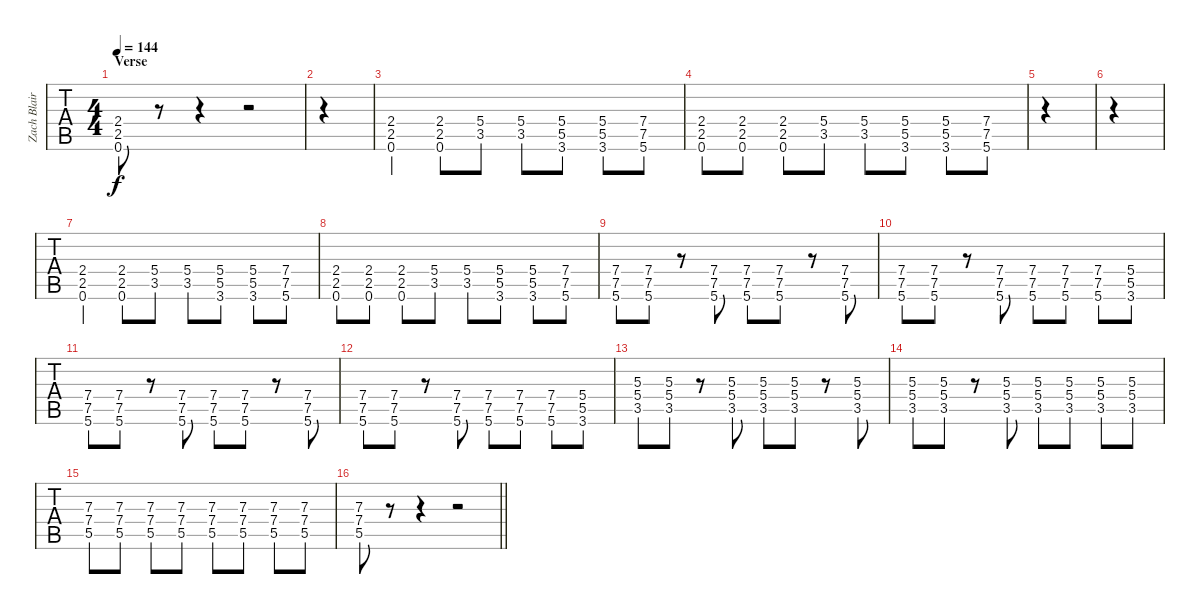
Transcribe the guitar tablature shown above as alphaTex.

\track ("Zach Blair - Guitar One" "Zach Blair") {instrument distortionguitar}
\staff {tabs}
\tuning (Eb4 Bb3 Gb3 Db3 Ab2 Eb2) {hide}
\ts (4 4)
\section ("" "Verse")
\tempo 144
\clef g2
\ks db
(2.4 2.5 0.6).8{dy f} r.8 r.4 r.2 |
|
(2.4 2.5 0.6).4{balance 8} (2.4 2.5 0.6).8 (5.4 3.5).8 (5.4 3.5).8 (5.4 5.5 3.6).8 (5.4 5.5 3.6).8 (7.4 7.5 5.6).8 |
(2.4 2.5 0.6).8 (2.4 2.5 0.6).8 (2.4 2.5 0.6).8 (5.4 3.5).8 (5.4 3.5).8 (5.4 5.5 3.6).8 (5.4 5.5 3.6).8 (7.4 7.5 5.6).8 |
|
|
(2.4 2.5 0.6).4 (2.4 2.5 0.6).8 (5.4 3.5).8 (5.4 3.5).8 (5.4 5.5 3.6).8 (5.4 5.5 3.6).8 (7.4 7.5 5.6).8 |
(2.4 2.5 0.6).8 (2.4 2.5 0.6).8 (2.4 2.5 0.6).8 (5.4 3.5).8 (5.4 3.5).8 (5.4 5.5 3.6).8 (5.4 5.5 3.6).8 (7.4 7.5 5.6).8 |
(7.4 7.5 5.6).8{balance 11} (7.4 7.5 5.6).8 r.8 (7.4 7.5 5.6).8 (7.4 7.5 5.6).8 (7.4 7.5 5.6).8 r.8 (7.4 7.5 5.6).8 |
(7.4 7.5 5.6).8 (7.4 7.5 5.6).8 r.8 (7.4 7.5 5.6).8 (7.4 7.5 5.6).8 (7.4 7.5 5.6).8 (7.4 7.5 5.6).8 (5.4 5.5 3.6).8 |
(7.4 7.5 5.6).8 (7.4 7.5 5.6).8 r.8 (7.4 7.5 5.6).8 (7.4 7.5 5.6).8 (7.4 7.5 5.6).8 r.8 (7.4 7.5 5.6).8 |
(7.4 7.5 5.6).8 (7.4 7.5 5.6).8 r.8 (7.4 7.5 5.6).8 (7.4 7.5 5.6).8 (7.4 7.5 5.6).8 (7.4 7.5 5.6).8 (5.4 5.5 3.6).8 |
(5.3 5.4 3.5).8 (5.3 5.4 3.5).8 r.8 (5.3 5.4 3.5).8 (5.3 5.4 3.5).8 (5.3 5.4 3.5).8 r.8 (5.3 5.4 3.5).8 |
(5.3 5.4 3.5).8 (5.3 5.4 3.5).8 r.8 (5.3 5.4 3.5).8 (5.3 5.4 3.5).8 (5.3 5.4 3.5).8 (5.3 5.4 3.5).8 (5.3 5.4 3.5).8 |
(7.3 7.4 5.5).8 (7.3 7.4 5.5).8 (7.3 7.4 5.5).8 (7.3 7.4 5.5).8 (7.3 7.4 5.5).8 (7.3 7.4 5.5).8 (7.3 7.4 5.5).8 (7.3 7.4 5.5).8 |
\barLineRight lightlight
(7.3 7.4 5.5).8 r.8 r.4 r.2
